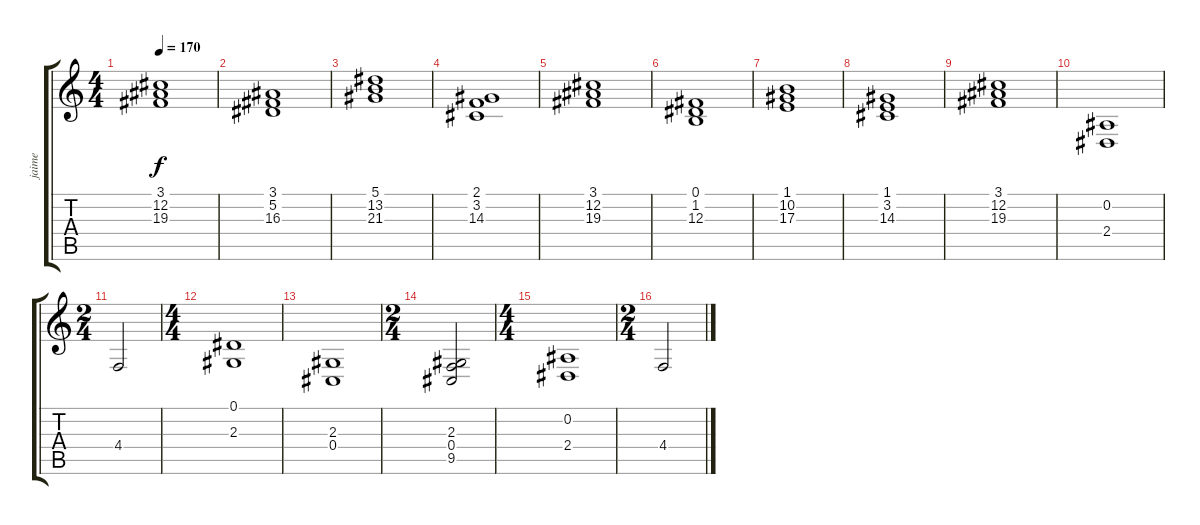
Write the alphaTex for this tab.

\track ("jaime" "jaime") {instrument choiraahs}
\staff {score tabs}
\tuning (Eb4 Bb3 Gb3 Db3 Ab2 Eb2) {hide}
\ts (4 4)
\tempo 170
\clef g2
\ks c
(3.1 12.2 19.3).1{dy f} |
(3.1 5.2 16.3).1 |
(5.1 13.2 21.3).1 |
(2.1 3.2 14.3).1 |
(3.1 12.2 19.3).1 |
(0.1 1.2 12.3).1 |
(1.1 10.2 17.3).1 |
(1.1 3.2 14.3).1 |
(3.1 12.2 19.3).1 |
(0.2 2.4).1 |
\ts (2 4)
4.4.2 |
\ts (4 4)
(0.1 2.3).1 |
(2.3 0.4).1 |
\ts (2 4)
(2.3 0.4 9.5).2 |
\ts (4 4)
(0.2 2.4).1 |
\ts (2 4)
4.4.2
